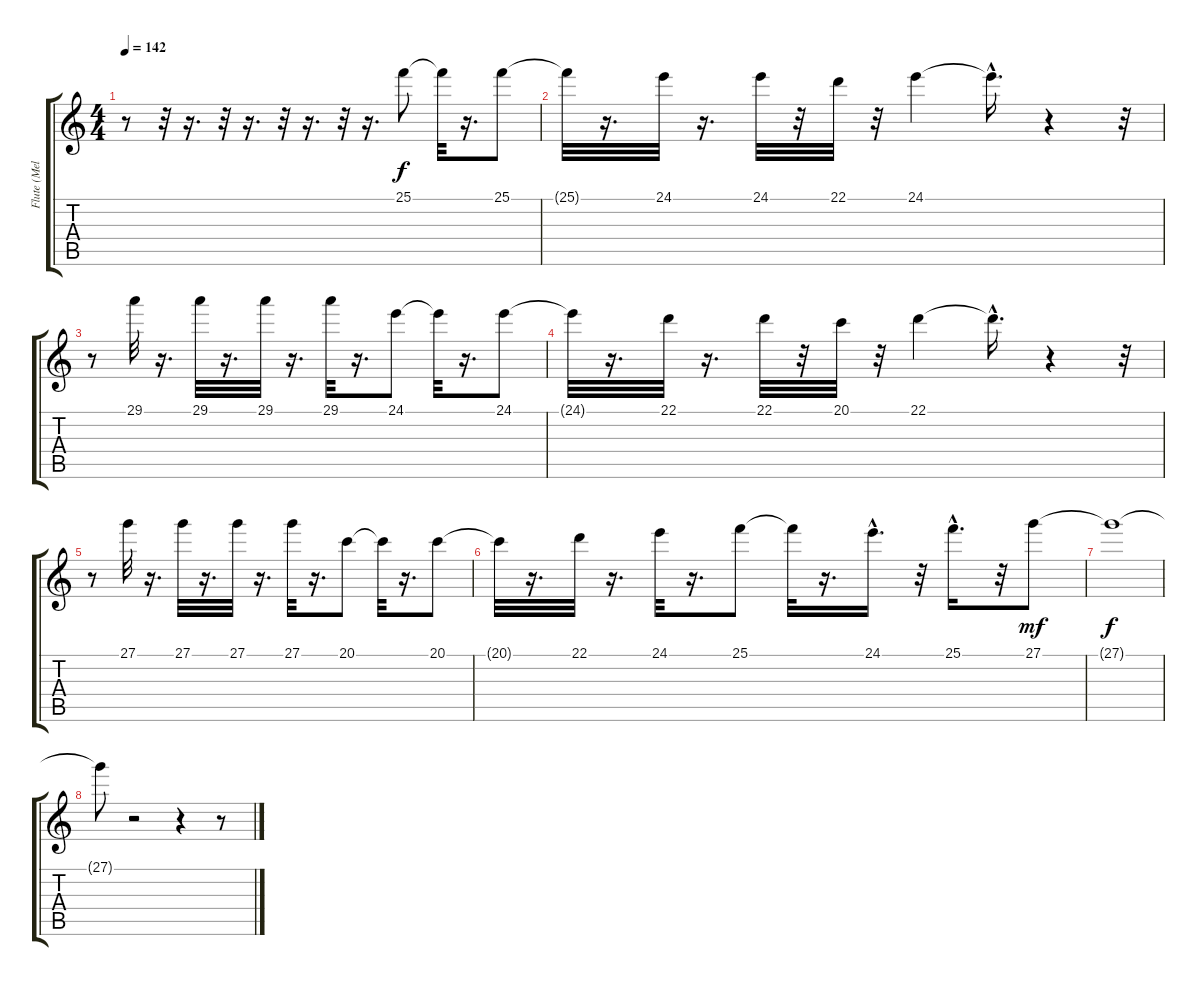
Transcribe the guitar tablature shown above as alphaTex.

\track ("Flute (Melody)" "Flute (Mel") {instrument ocarina}
\staff {score tabs}
\tuning (E4 B3 G3 D3 A2 E2) {hide}
\ts (4 4)
\tempo 142
\clef g2
\ks c
r.8{dy f} r.32 r.16{d} r.32 r.16{d} r.32 r.16{d} r.32 r.16{d} 25.1.8 25.1{t}.32 r.16{d} 25.1.8 |
25.1{t}.32 r.16{d} 24.1.32 r.16{d} 24.1.32 r.32 22.1.32 r.32 24.1.4 24.1{hac t}.16{d} r.4 r.32 |
r.8 29.1.32 r.16{d} 29.1.32 r.16{d} 29.1.32 r.16{d} 29.1.32 r.16{d} 24.1.8 24.1{t}.32 r.16{d} 24.1.8 |
24.1{t}.32 r.16{d} 22.1.32 r.16{d} 22.1.32 r.32 20.1.32 r.32 22.1.4 22.1{hac t}.16{d} r.4 r.32 |
r.8 27.1.32 r.16{d} 27.1.32 r.16{d} 27.1.32 r.16{d} 27.1.32 r.16{d} 20.1.8 20.1{t}.32 r.16{d} 20.1.8 |
20.1{t}.32 r.16{d} 22.1.32 r.16{d} 24.1.32 r.16{d} 25.1.8 25.1{t}.32 r.16{d} 24.1{hac}.16{d} r.32 25.1{hac}.16{d} r.32 27.1.8{dy mf} |
27.1{t}.1{dy f} |
27.1{t}.8 r.2 r.4 r.8
